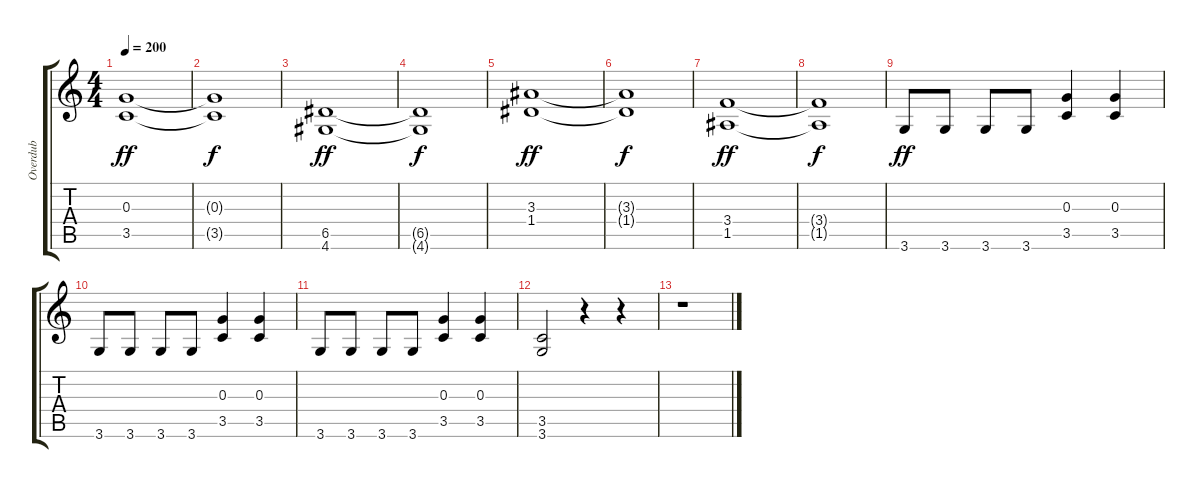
\track ("Overdub" "Overdub") {instrument overdrivenguitar}
\staff {score tabs}
\tuning (E4 B3 G3 D3 A2 E2) {hide}
\ts (4 4)
\tempo 200
\clef g2
\ks c
(0.3 3.5).1{dy ff} |
(0.3{t} 3.5{t}).1{dy f} |
(6.5 4.6).1{dy ff} |
(6.5{t} 4.6{t}).1{dy f} |
(3.3 1.4).1{dy ff} |
(3.3{t} 1.4{t}).1{dy f} |
(3.4 1.5).1{dy ff} |
(3.4{t} 1.5{t}).1{dy f} |
3.6.8{dy ff} 3.6.8 3.6.8 3.6.8 (0.3 3.5).4 (0.3 3.5).4 |
3.6.8 3.6.8 3.6.8 3.6.8 (0.3 3.5).4 (0.3 3.5).4 |
3.6.8 3.6.8 3.6.8 3.6.8 (0.3 3.5).4 (0.3 3.5).4 |
(3.5 3.6).2 r.4 r.4 |
r.1
